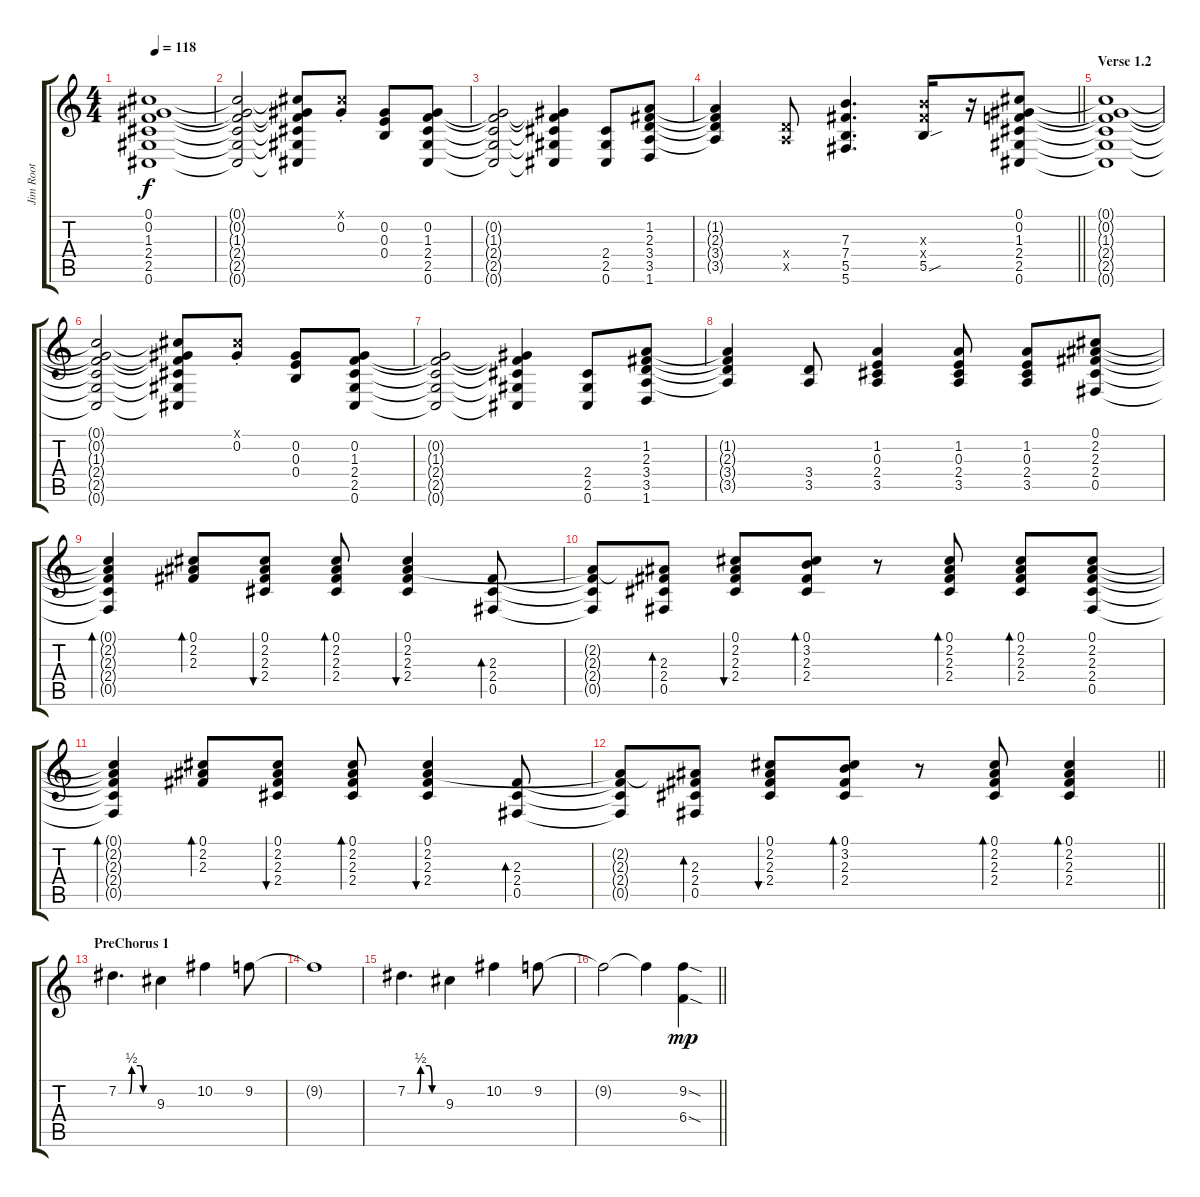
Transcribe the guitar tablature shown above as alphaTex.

\track ("Jim Root" "Jim Root") {instrument distortionguitar}
\staff {score tabs}
\tuning (Db4 Ab3 E3 B2 Gb2 Db2) {hide}
\ts (4 4)
\tempo 118
\clef g2
\ks c
(0.1{t} 0.2{t} 1.3{t} 2.4{t} 2.5{t} 0.6{t}).1{dy f} |
(0.1{t} 0.2{t} 1.3{t} 2.4{t} 2.5{t} 0.6{t}).2 (0.1{t} 0.2{t} 1.3{t} 2.4{t} 2.5{t} 0.6{t}).8 (0.1{st x} 0.2{st}).8 (0.2 0.3 0.4).8 (0.2 1.3 2.4 2.5 0.6).8 |
(0.2{t} 1.3{t} 2.4{t} 2.5{t} 0.6{t}).2 (0.2{t} 1.3{t} 2.4{t} 2.5{t} 0.6{t}).4 (2.4 2.5 0.6).8 (1.2 2.3 3.4 3.5 1.6).8 |
\barLineRight lightlight
(1.2{t} 2.3{t} 3.4{t} 3.5{t}).4 (3.4{x} 3.5{x}).8 (7.3 7.4 5.5 5.6).4{d} (7.3{x} 7.4{x} 5.5{sou}).16 r.16 (0.1 0.2 1.3 2.4 2.5 0.6).8 |
\section ("" "Verse 1.2")
(0.1{t} 0.2{t} 1.3{t} 2.4{t} 2.5{t} 0.6{t}).1 |
(0.1{t} 0.2{t} 1.3{t} 2.4{t} 2.5{t} 0.6{t}).2 (0.1{t} 0.2{t} 1.3{t} 2.4{t} 2.5{t} 0.6{t}).8 (0.1{st x} 0.2{st}).8 (0.2 0.3 0.4).8 (0.2 1.3 2.4 2.5 0.6).8 |
(0.2{t} 1.3{t} 2.4{t} 2.5{t} 0.6{t}).2 (0.2{t} 1.3{t} 2.4{t} 2.5{t} 0.6{t}).4 (2.4 2.5 0.6).8 (1.2 2.3 3.4 3.5 1.6).8 |
(1.2{t} 2.3{t} 3.4{t} 3.5{t}).4 (3.4 3.5).8 (1.2 0.3 2.4 3.5).4 (1.2 0.3 2.4 3.5).8 (1.2 0.3 2.4 3.5).8 (0.1 2.2 2.3 2.4 0.5).8 |
(0.1{t} 2.2{t} 2.3{t} 2.4{t} 0.5{t}).4{bd 120} (0.1 2.2 2.3).8{bd 120} (0.1 2.2 2.3 2.4).8{bu 120} (0.1 2.2 2.3 2.4).8{bd 120} (0.1 2.2 2.3 2.4).4{bu 120} (2.3 2.4 0.5).8{bd 120} |
(2.2{t} 2.3{t} 2.4{t} 0.5{t}).8 (2.2{t} 2.3 2.4 0.5).8{bd 120} (0.1 2.2 2.3 2.4).8{bu 120} (0.1 3.2 2.3 2.4).8{bd 120} r.8 (0.1 2.2 2.3 2.4).8{bd 120} (0.1 2.2 2.3 2.4).8{bd 120} (0.1 2.2 2.3 2.4 0.5).8 |
(0.1{t} 2.2{t} 2.3{t} 2.4{t} 0.5{t}).4{bd 120} (0.1 2.2 2.3).8{bd 120} (0.1 2.2 2.3 2.4).8{bu 120} (0.1 2.2 2.3 2.4).8{bd 120} (0.1 2.2 2.3 2.4).4{bu 120} (2.3 2.4 0.5).8{bd 120} |
\barLineRight lightlight
(2.2{t} 2.3{t} 2.4{t} 0.5{t}).8 (2.2{t} 2.3 2.4 0.5).8{bd 120} (0.1 2.2 2.3 2.4).8{bu 120} (0.1 3.2 2.3 2.4).8{bd 120} r.8 (0.1 2.2 2.3 2.4).8{bd 120} (0.1 2.2 2.3 2.4).4{bd 120} |
\section ("" "PreChorus 1")
7.2{be (custom 0 0 19 0 23 2 38 2 43 0 60 0)}.4{d volume 13 instrument overdrivenguitar} 9.3.4 10.2.4 9.2.8 |
9.2{t}.1 |
7.2{be (custom 0 0 19 0 23 2 38 2 43 0 60 0)}.4{d} 9.3.4 10.2.4 9.2.8 |
\barLineRight lightlight
9.2{t}.2 9.2{t}.4 (9.2{sod} 6.4{sod}).4{dy mp}
